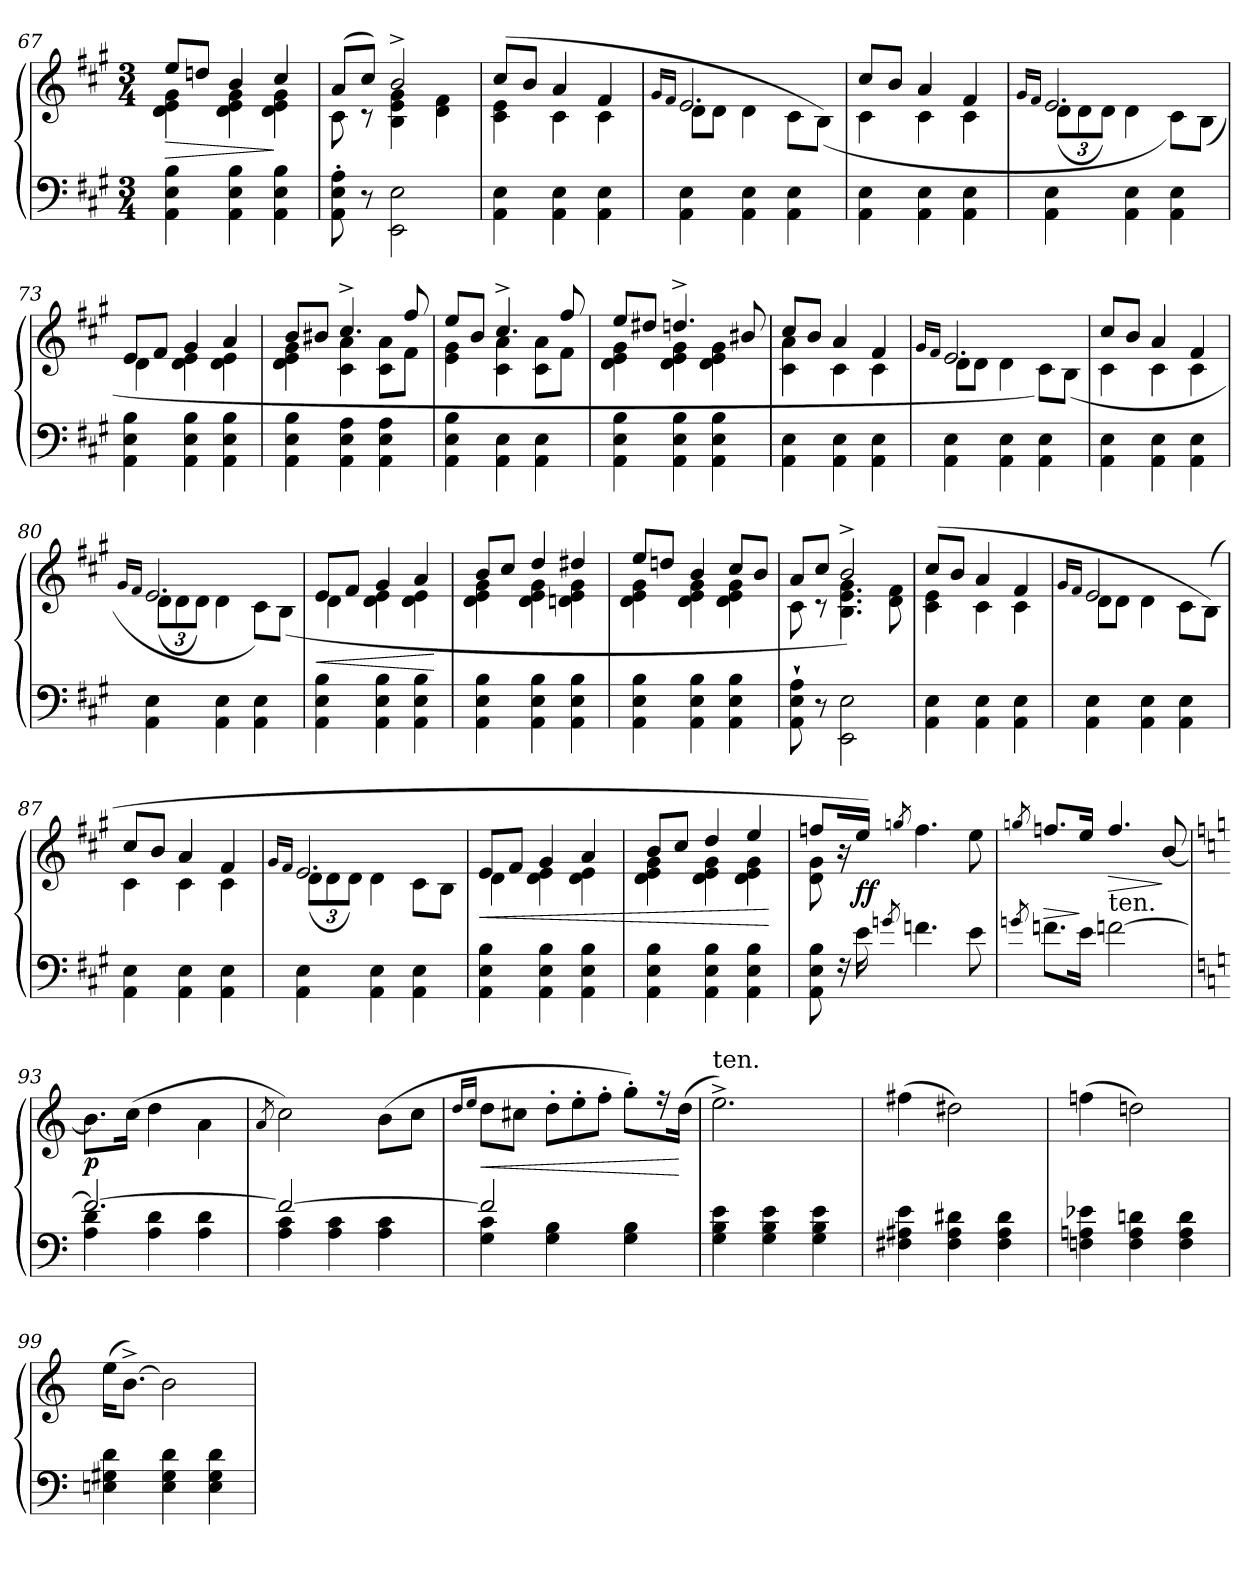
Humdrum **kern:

**kern	**kern	**dynam
*part1	*part1	*part1
*staff2	*staff1	*staff1/2
*clefF4	*clefG2	*
*k[f#c#g#]	*k[f#c#g#]	*
*M3/4	*M3/4	*
=67	=67	=67
*	*^	*
4AA 4E 4B	8eeL	4d 4e 4g#	>
.	8ddnJ	.	.
4AA 4E 4B	4b	4d 4e 4g#	.
4AA 4E 4B	4cc#	4d 4e 4g#	]
=68	=68	=68	=68
8AA'> 8E'> 8A'>	(<8aL	8c#	.
8r	8cc#J)	8rc	.
2EE\ 2E\	2b^>	4B 4e 4g#	.
.	.	4d 4f#	.
=69	=69	=69	=69
4AA\ 4E\	(>8cc#L	4c# 4e	.
.	8bJ	.	.
4AA\ 4E\	4a	4c#	.
4AA\ 4E\	4f#	4c#	.
=70	=70	=70	=70
.	16qg#/LL	.	.
.	16qf#/JJ	.	.
4AA\ 4E\	2.e	8dL	.
.	.	8dJ	.
4AA\ 4E\	.	4d	.
4AA\ 4E\	.	8c#L	.
.	.	(>8BJ)	.
=71	=71	=71	=71
4AA\ 4E\	8cc#L	4c#	.
.	8bJ	.	.
4AA\ 4E\	4a	4c#	.
4AA\ 4E\	4f#	4c#	.
=72	=72	=72	=72
.	16qg#/LL	.	.
.	16qf#/JJ	.	.
4AA\ 4E\	2.e	(<12dL	.
.	.	12d	.
.	.	12dJ)	.
4AA\ 4E\	.	4d	.
4AA\ 4E\	.	8c#L)	.
.	.	(>8BJ	.
=73	=73	=73	=73
4AA 4E 4B	8eL	4d	.
.	8f#J	.	.
4AA 4E 4B	4g#	4d 4e	.
4AA 4E 4B	4a	4d 4e	.
=74	=74	=74	=74
4AA 4E 4B	8bL	4d 4e 4g#	.
.	8b#XJ	.	.
4AA 4E 4A	4.cc#^>	4c# 4a	.
4AA 4E 4A	.	8c# 8aL	.
.	8ff#	8f#J	.
=75	=75	=75	=75
4AA 4E 4B	8eeL	4e 4g#	.
.	8bJ	.	.
4AA\ 4E\	4.cc#^>	4c# 4a	.
4AA\ 4E\	.	8c# 8aL	.
.	8ff#	8f#J	.
=76	=76	=76	=76
4AA 4E 4B	8eeL	4d 4e 4g#	.
.	8dd#XJ	.	.
4AA 4E 4B	4.ddn^>	4d 4e 4g#	.
4AA 4E 4B	.	4d 4e 4g#	.
.	8b#X	.	.
=77	=77	=77	=77
4AA\ 4E\	8cc#L	4c# 4a	.
.	8bJ	.	.
4AA\ 4E\	4a	4c#	.
4AA\ 4E\	4f#	4c#	.
=78	=78	=78	=78
.	16qg#/LL	.	.
.	16qf#/JJ	.	.
4AA\ 4E\	2.e	8dL	.
.	.	8dJ	.
4AA\ 4E\	.	4d	.
4AA\ 4E\	.	8c#L)	.
.	.	(>8BJ	.
=79	=79	=79	=79
4AA\ 4E\	8cc#L	4c#	.
.	8bJ	.	.
4AA\ 4E\	4a	4c#	.
4AA\ 4E\	4f#	4c#	.
=80	=80	=80	=80
.	16qg#/LL	.	.
.	16qf#/JJ	.	.
4AA\ 4E\	2.e	(<12dL	.
.	.	12d	.
.	.	12dJ)	.
4AA\ 4E\	.	4d	.
4AA\ 4E\	.	8c#L)	.
.	.	(>8BJ	.
=81	=81	=81	=81
4AA 4E 4B	8eL	4d	<
.	8f#J	.	.
4AA 4E 4B	4g#	4d 4e	.
4AA 4E 4B	4a	4d 4e	.
*	*v	*v	*
.	.	[
=82	=82	=82
*	*^	*
4AA 4E 4B	8bL	4d 4e 4g#	.
.	8cc#J	.	.
4AA 4E 4B	4dd	4d 4e 4g#	.
4AA 4E 4B	4dd#X	4dn 4e 4g#	.
=83	=83	=83	=83
4AA 4E 4B	8eeL	4d 4e 4g#	.
.	8ddnJ	.	.
4AA 4E 4B	4b	4d 4e 4g#	.
4AA 4E 4B	8cc#L	4d 4e 4g#	.
.	8bJ	.	.
=84	=84	=84	=84
8AA`> 8E`> 8A`>	8aL	8c#	.
8r	8cc#J	8rc	.
2EE\ 2E\	2b^>)	4.B 4.e 4.g#	.
.	.	8d 8f#	.
=85	=85	=85	=85
4AA\ 4E\	(>8cc#L	4c# 4e	.
.	8bJ	.	.
4AA\ 4E\	4a	4c#	.
4AA\ 4E\	4f#	4c#	.
=86	=86	=86	=86
.	16qg#/LL	.	.
.	16qf#/JJ	.	.
4AA\ 4E\	2e	8dL	.
.	.	8dJ	.
4AA\ 4E\	.	4d	.
4AA\ 4E\	4ryy	8c#\L	.
.	.	(>8BJ)	.
=87	=87	=87	=87
4AA\ 4E\	8cc#L	4c#	.
.	8bJ	.	.
4AA\ 4E\	4a	4c#	.
4AA\ 4E\	4f#	4c#	.
=88	=88	=88	=88
.	16qg#/LL	.	.
.	16qf#/JJ	.	.
4AA\ 4E\	2.e	(<12dL	.
.	.	12d	.
.	.	12dJ)	.
4AA\ 4E\	.	4d	.
4AA\ 4E\	.	8c#L	.
.	.	8BJ	.
=89	=89	=89	=89
4AA 4E 4B	8eL	4d	<
.	8f#J	.	.
4AA 4E 4B	4g#	4d 4e	.
4AA 4E 4B	4a	4d 4e	.
=90	=90	=90	=90
4AA 4E 4B	8bL	4d 4e 4g#	.
.	8cc#J	.	.
4AA 4E 4B	4dd	4d 4e 4g#	.
4AA 4E 4B	4ee	4d 4e 4g#	.
*	*v	*v	*
.	.	[
=91	=91	=91
*	*^	*
8AA 8E 8B	8ffnL	8d 8g#	.
16rF	16ryy	16r	.
16e\	16eeJk)	16ryy	ff
8qgn/	8qggn/	.	.
4.fn\	4.ff	2ryy	.
8e\	8ee	.	.
*	*v	*v	*
=92	=92	=92
8qgn/	8qggn/	.
8.fn\L	8.ffn/L	>
16e\Jk	16ee/Jk	]
!LO:TX:a:t=ten.	!	!
[>2fn	4.ff/	>
.	[8b/	]
=93	=93	=93
*k[]	*k[]	*
!LO:TX:b:color=crimson:t=⚠	!	!
!LO:N:vis=2	!	!
*^	*	*
2.f_	4A 4d	8.bL]	p
.	.	(>16ccJk	.
.	4A 4d	4dd	.
.	4A 4d	4a\	.
=94	=94	=94	=94
.	.	8qa/	.
!LO:N:vis=2	!	!	!
2.f_	4A 4c	2cc)	.
.	4A 4c	.	.
.	4A 4c	(>8bL	.
.	.	8ccJ	.
=95	=95	=95	=95
.	.	16qdd/LL	.
.	.	16qee/JJ	.
!LO:N:vis=2	!	!	!
2.f]	4G 4c	8ddL	<
.	.	8cc#XJ	.
*	*	*Xtuplet	*
.	4G 4B	12dd'>L	.
.	.	12ee'>	.
.	.	12ff'>J	.
.	4G 4B	8gg'>L)	.
.	.	16rff	.
.	.	(>16ddJk	[
*v	*v	*	*
=96	=96	=96
!	!LO:TX:a:t=ten.	!
4G 4B 4e	2.ee^<)	.
4G 4B 4e	.	.
4G 4B 4e	.	.
=97	=97	=97
4F#X 4A#X 4e	(>4ff#X	.
4F# 4A# 4d#X	2dd#X)	.
4F# 4A# 4d#	.	.
=98	=98	=98
4Fn 4An 4e-X	(>4ffn	.
4F 4A 4dn	2ddn)	.
4F 4A 4d	.	.
=99	=99	=99
4En 4G#X 4d	(>16eeKL	.
.	[8.b^<J)	.
4E 4G# 4d	2b]	.
4E 4G# 4d	.	.
=	=	=
*-	*-	*-
